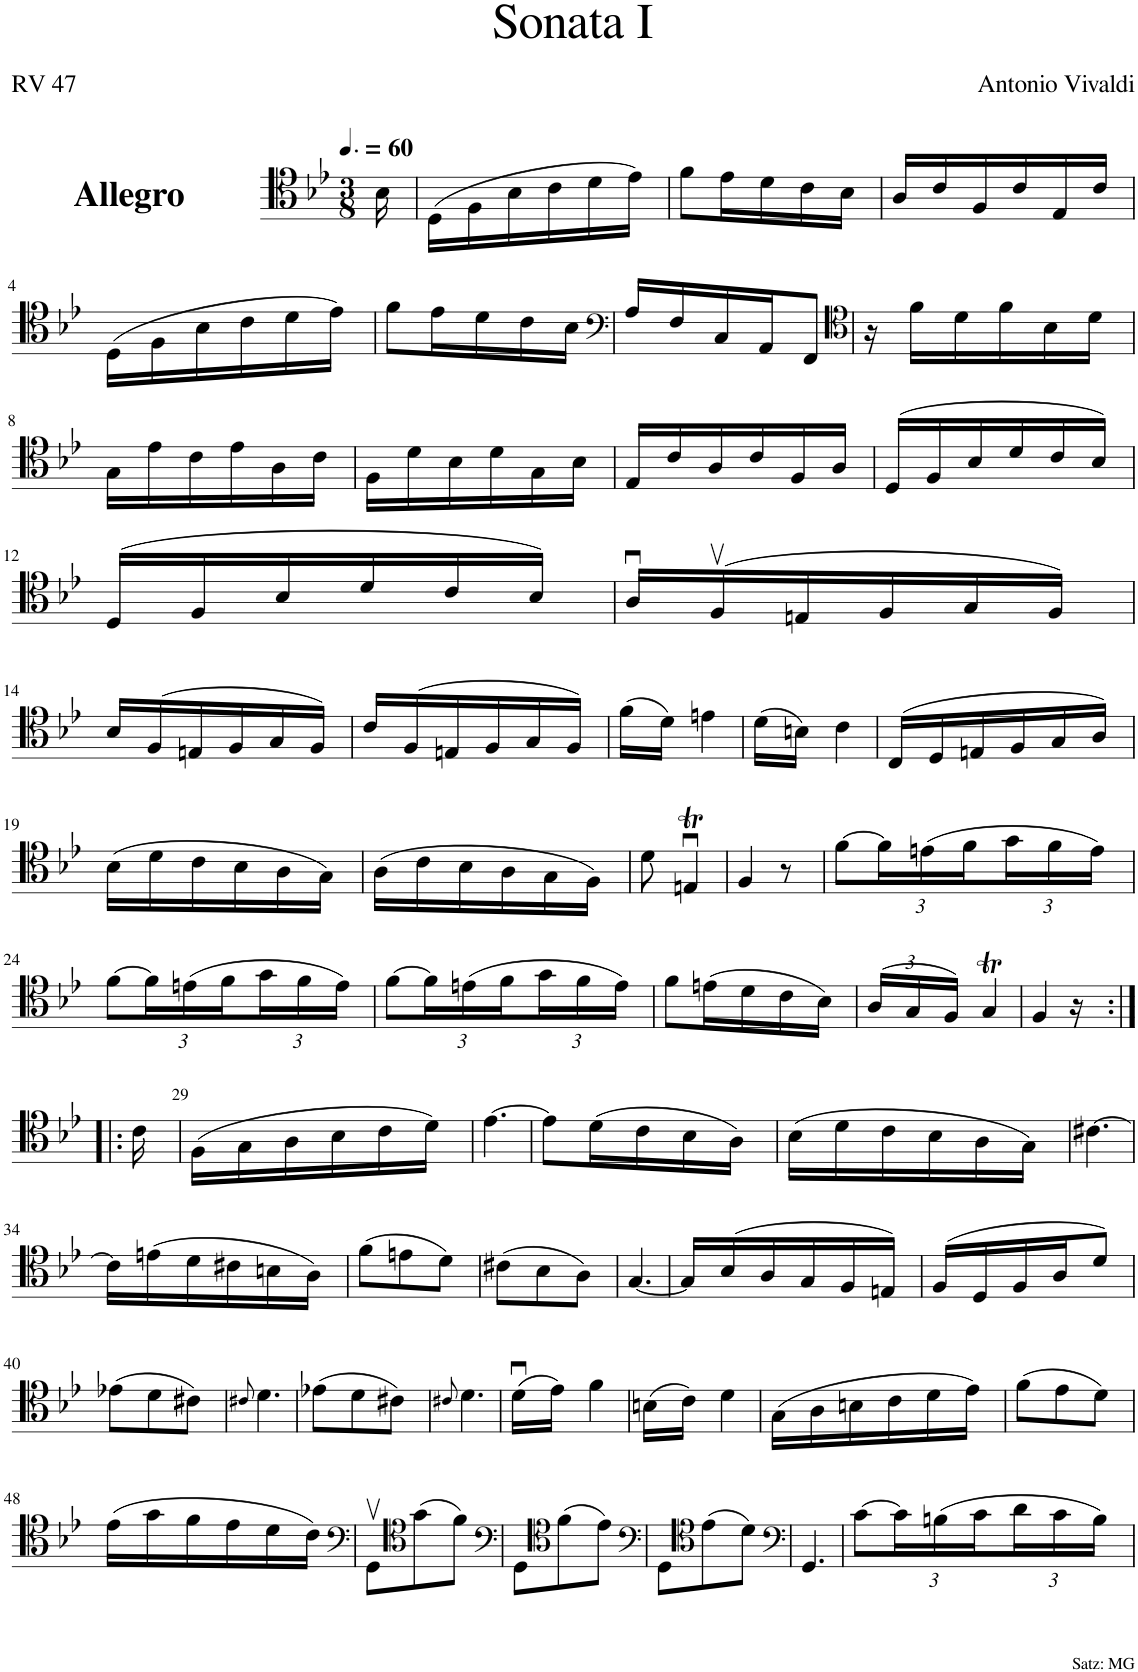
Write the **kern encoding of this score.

**kern
*part1
*staff1
*I"Piano
*I'Pno.
*clefC4
*k[b-e-]
*M3/8
*MM90
=
!LO:TX:a:B:t=Allegro
16B-\
=1
(16D\LL
16F\
16B-\
16c\
16d\
16e-\JJ)
=2
8f\L
16e-\L
16d\
16c\
16B-\JJ
=3
16A/LL
16c/
16F/
16c/
16E-/
16c/JJ
!!LO:LB:g=z
=4
(16D\LL
16F\
16B-\
16c\
16d\
16e-\JJ)
=5
8f\L
16e-\L
16d\
16c\
16B-\JJ
=6
*clefF4
16A/LL
16F/
16C/
16AA/J
8FF/J
=7
*clefC4
16r
16f\LL
16d\
16f\
16B-\
16d\JJ
!!LO:LB:g=z
=8
16G\LL
16e-\
16c\
16e-\
16A\
16c\JJ
=9
16F\LL
16d\
16B-\
16d\
16G\
16B-\JJ
=10
16E-/LL
16c/
16A/
16c/
16F/
16A/JJ
=11
(>16D/LL
16F/
16B-/
16d/
16c/
16B-/JJ)
!!LO:LB:g=z
=12
(>16D/LL
16F/
16B-/
16d/
16c/
16B-/JJ)
=13
16Au/LL
(>16Fv/
16En/
16F/
16G/
16F/JJ)
!!LO:LB:g=z
=14
16B-/LL
(>16F/
16En/
16F/
16G/
16F/JJ)
=15
16c/LL
(>16F/
16En/
16F/
16G/
16F/JJ)
=16
(16f\LL
16d\JJ)
4en\
=17
(16d\LL
16Bn\JJ)
4c\
=18
(>16C/LL
16D/
16En/
16F/
16G/
16A/JJ)
!!LO:LB:g=z
=19
(16B-\LL
16d\
16c\
16B-\
16A\
16G\JJ)
=20
(16A\LL
16c\
16B-\
16A\
16G\
16F\JJ)
=21
8d\
4Entu/
=22
4F/
8r
=23
[8f\L
*Xbrackettup
24f\L]
(24en\
24f\
24g\
24f\
24e\JJ)
!!LO:LB:g=z
=24
[8f\L
24f\L]
(24en\
24f\
24g\
24f\
24e\JJ)
=25
[8f\L
24f\L]
(24en\
24f\
24g\
24f\
24e\JJ)
=26
8f\L
(16en\L
16d\
16c\
16B-\JJ)
=27
(>24A/LL
24G/
24F/JJ)
4GT/
=28
4F/
16r
!!LO:LB:g=z
=28X1:|!|:
16c\
=29
(16F\LL
16G\
16A\
16B-\
16c\
16d\JJ)
=30
[4.e-\
=31
8e-\L]
(16d\L
16c\
16B-\
16A\JJ)
=32
(16B-\LL
16d\
16c\
16B-\
16A\
16G\JJ)
=33
[4.c#X\
!!LO:LB:g=z
=34
16c#\LL]
(16en\
16d\
16c#X\
16Bn\
16A\JJ)
=35
(8f\L
8en\
8d\J)
=36
(8c#X\L
8B-\
8A\J)
=37
[4.G/
=38
16G/LL]
(>16B-/
16A/
16G/
16F/
16En/JJ)
=39
(>16F/LL
16D/
16F/
16A/J
8d/J)
!!LO:LB:g=z
=40
(8e-X\L
8d\
8c#X\J)
=41
8qc#X/
4.d\
=42
(8e-X\L
8d\
8c#X\J)
=43
8qc#X/
4.d\
=44
(16du\LL
16e-\JJ)
4f\
=45
(16Bn\LL
16c\JJ)
4d\
=46
(16G\LL
16A\
16Bn\
16c\
16d\
16e-\JJ)
=47
(8f\L
8e-\
8d\J)
!!LO:LB:g=z
=48
(16e-\LL
16g\
16f\
16e-\
16d\
16c\JJ)
=49
*clefF4
8GGv\L
*clefC4
(8g\
8f\J)
=50
*clefF4
8GG\L
*clefC4
(8f\
8e-\J)
=51
*clefF4
8GG\L
*clefC4
(8e-\
8d\J)
=52
*clefF4
4.GG/
=53
[8c\L
24c\L]
(24Bn\
24c\
24d\
24c\
24B\JJ)
=
*-
